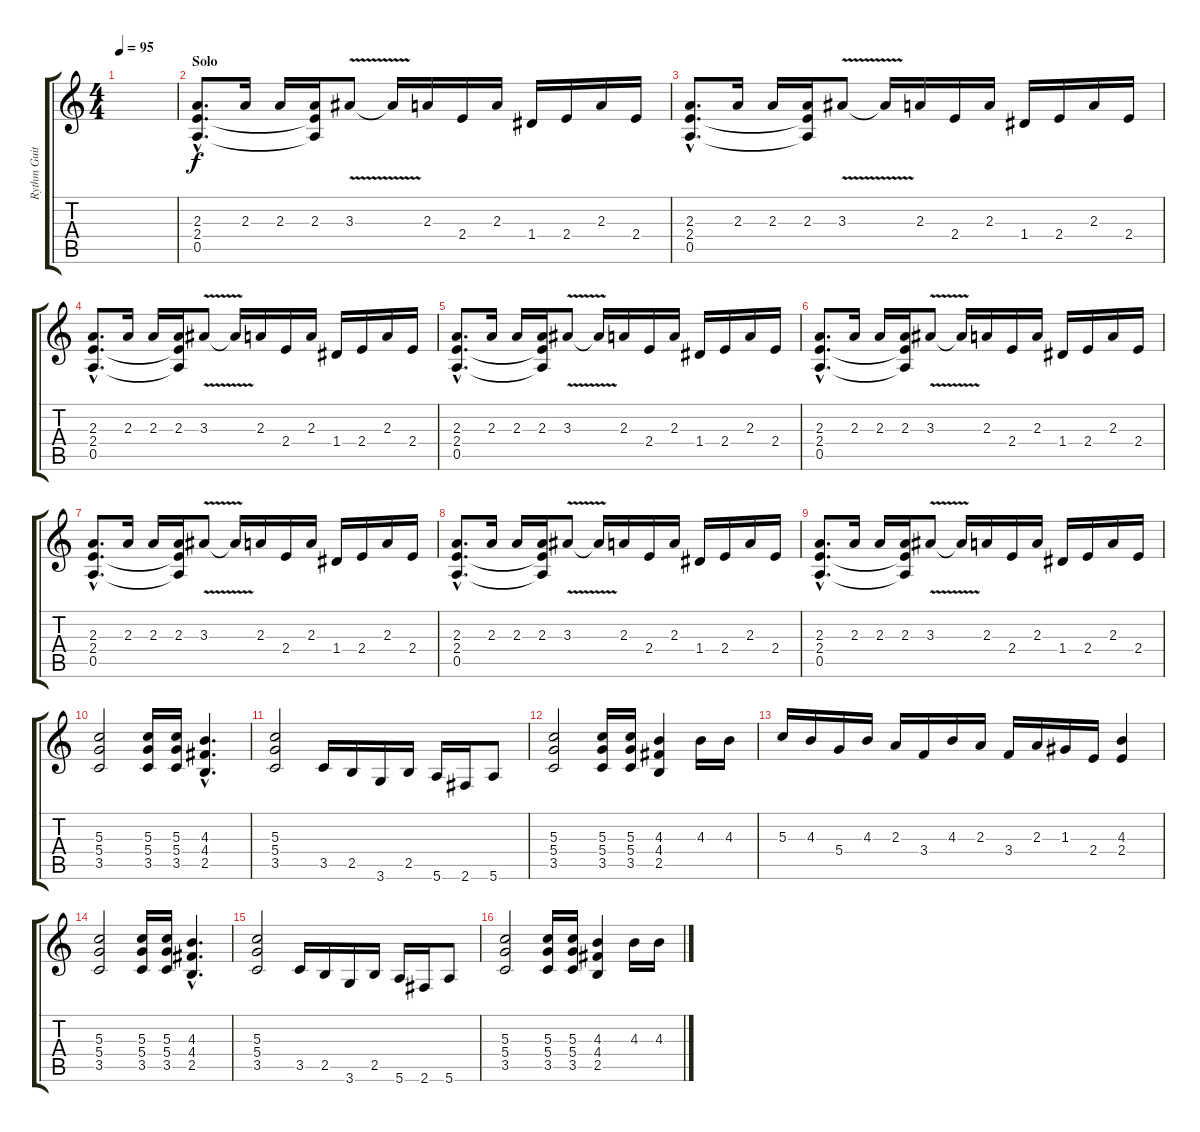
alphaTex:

\track ("Rythm Guitar II" "Rythm Guit") {instrument acousticguitarsteel}
\staff {score tabs}
\tuning (E4 B3 G3 D3 A2 E2) {hide}
\ts (4 4)
\tempo 95
\clef g2
\ks c
|
\section ("" "Solo")
(2.3{hac} 2.4{hac} 0.5{hac}).8{d volume 11 instrument distortionguitar} 2.3.16 2.3.16 (2.3 2.4{t} 0.5{t}).16 3.3{v}.8 3.3{t}.16 2.3.16 2.4.16 2.3.16 1.4.16 2.4.16 2.3.16 2.4.16 |
(2.3{hac} 2.4{hac} 0.5{hac}).8{d} 2.3.16 2.3.16 (2.3 2.4{t} 0.5{t}).16 3.3{v}.8 3.3{t}.16 2.3.16 2.4.16 2.3.16 1.4.16 2.4.16 2.3.16 2.4.16 |
(2.3{hac} 2.4{hac} 0.5{hac}).8{d} 2.3.16 2.3.16 (2.3 2.4{t} 0.5{t}).16 3.3{v}.8 3.3{t}.16 2.3.16 2.4.16 2.3.16 1.4.16 2.4.16 2.3.16 2.4.16 |
(2.3{hac} 2.4{hac} 0.5{hac}).8{d} 2.3.16 2.3.16 (2.3 2.4{t} 0.5{t}).16 3.3{v}.8 3.3{t}.16 2.3.16 2.4.16 2.3.16 1.4.16 2.4.16 2.3.16 2.4.16 |
(2.3{hac} 2.4{hac} 0.5{hac}).8{d} 2.3.16 2.3.16 (2.3 2.4{t} 0.5{t}).16 3.3{v}.8 3.3{t}.16 2.3.16 2.4.16 2.3.16 1.4.16 2.4.16 2.3.16 2.4.16 |
(2.3{hac} 2.4{hac} 0.5{hac}).8{d} 2.3.16 2.3.16 (2.3 2.4{t} 0.5{t}).16 3.3{v}.8 3.3{t}.16 2.3.16 2.4.16 2.3.16 1.4.16 2.4.16 2.3.16 2.4.16 |
(2.3{hac} 2.4{hac} 0.5{hac}).8{d} 2.3.16 2.3.16 (2.3 2.4{t} 0.5{t}).16 3.3{v}.8 3.3{t}.16 2.3.16 2.4.16 2.3.16 1.4.16 2.4.16 2.3.16 2.4.16 |
(2.3{hac} 2.4{hac} 0.5{hac}).8{d} 2.3.16 2.3.16 (2.3 2.4{t} 0.5{t}).16 3.3{v}.8 3.3{t}.16 2.3.16 2.4.16 2.3.16 1.4.16 2.4.16 2.3.16 2.4.16 |
(5.3 5.4 3.5).2{volume 13} (5.3 5.4 3.5).16 (5.3 5.4 3.5).16 (4.3{hac} 4.4{hac} 2.5{hac}).4{d} |
(5.3 5.4 3.5).2 3.5.16 2.5.16 3.6.16 2.5.16 5.6.16 2.6.16 5.6.8 |
(5.3 5.4 3.5).2 (5.3 5.4 3.5).16 (5.3 5.4 3.5).16 (4.3 4.4 2.5).4 4.3.16 4.3.16 |
5.3.16 4.3.16 5.4.16 4.3.16 2.3.16 3.4.16 4.3.16 2.3.16 3.4.16 2.3.16 1.3.16 2.4.16 (4.3 2.4).4 |
(5.3 5.4 3.5).2 (5.3 5.4 3.5).16 (5.3 5.4 3.5).16 (4.3{hac} 4.4{hac} 2.5{hac}).4{d} |
(5.3 5.4 3.5).2 3.5.16 2.5.16 3.6.16 2.5.16 5.6.16 2.6.16 5.6.8 |
(5.3 5.4 3.5).2 (5.3 5.4 3.5).16 (5.3 5.4 3.5).16 (4.3 4.4 2.5).4 4.3.16 4.3.16
